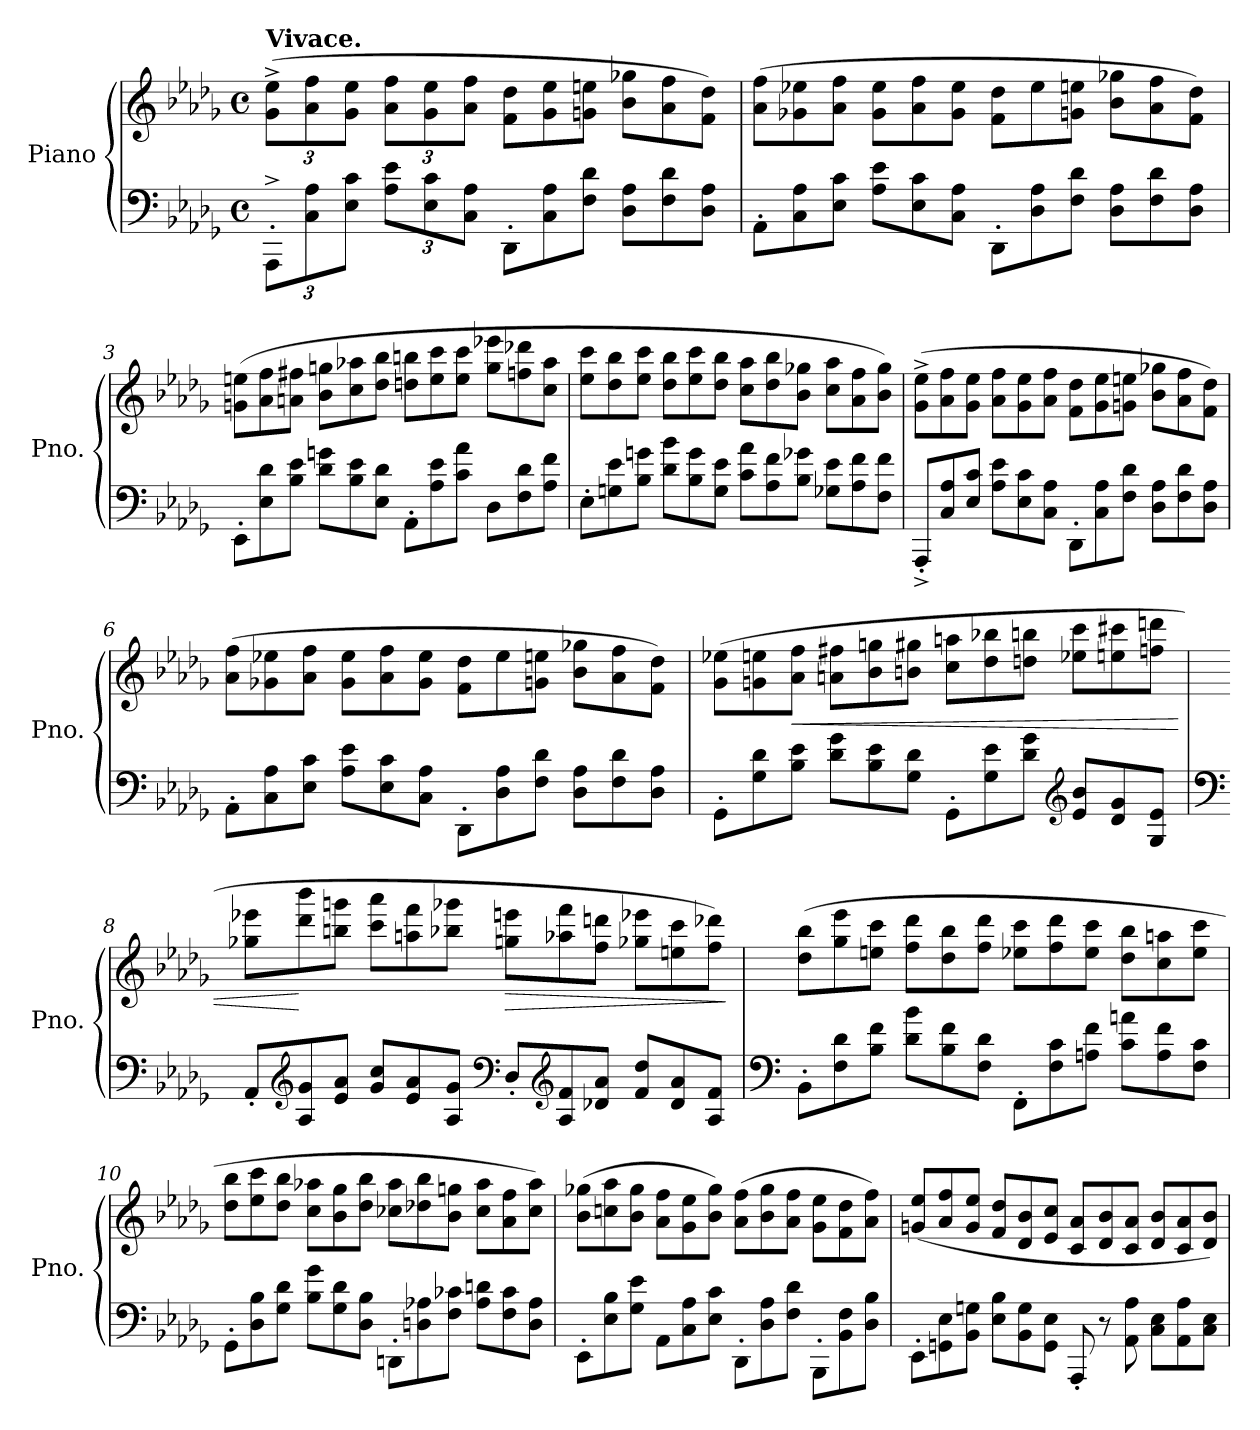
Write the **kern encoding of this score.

**kern	**kern	**dynam
*part1	*part1	*part1
*staff2	*staff1	*staff1/2
*I"Piano	*	*
*I'Pno.	*	*
*clefF4	*clefG2	*
*k[b-e-a-d-g-]	*k[b-e-a-d-g-]	*
*M4/4	*M4/4	*
*met(c)	*met(c)	*
*MM138	*MM138	*
=1	=1	=1
!	!LO:TX:a:B:t=Vivace.	!
!	!	!LO:DY:a=2
12AAA-'^\L	(12g-\^ 12ee-\^L	other-dynamics
12C\ 12A-\	12a-\ 12ff\	.
12E-\ 12c\J	12g-\ 12ee-\J	.
12A-\ 12e-\L	12a-\ 12ff\L	.
!	!	!LO:DY:a
12E-\ 12c\	12g-\ 12ee-\	other-dynamics
12C\ 12A-\J	12a-\ 12ff\J	.
*Xtuplet	*Xtuplet	*
12DD-'\L	12f\ 12dd-\L	.
12C\ 12A-\	12g-\ 12ee-\	.
12F\ 12d-\J	12gn\ 12een\J	.
12D-\ 12A-\L	12b-\ 12gg-X\L	.
12F\ 12d-\	12a-\ 12ff\	.
12D-\ 12A-\J	12f\ 12dd-\J)	.
=2	=2	=2
12AA-'\L	(12a-\ 12ff\L	.
12C\ 12A-\	12g-X\ 12ee-X\	.
12E-\ 12c\J	12a-\ 12ff\J	.
12A-\ 12e-\L	12g-\ 12ee-\L	.
12E-\ 12c\	12a-\ 12ff\	.
12C\ 12A-\J	12g-\ 12ee-\J	.
12DD-'\L	12f\ 12dd-\L	.
12D-\ 12A-\	12ee-\	.
12F\ 12d-\J	12gn\ 12een\J	.
12D-\ 12A-\L	12b-\ 12gg-X\L	.
12F\ 12d-\	12a-\ 12ff\	.
12D-\ 12A-\J	12f\ 12dd-\J)	.
!!LO:LB:g=z
=3	=3	=3
12EE-'\L	(12gn\ 12een\L	.
12E-\ 12d-\	12a-\ 12ff\	.
12B-\ 12e-\J	12an\ 12ff#X\J	.
12d-\ 12gn\L	12b-\ 12ggn\L	.
12B-\ 12e-\	12cc\ 12aa-X\	.
12E-\ 12d-\J	12dd-\ 12bb-\J	.
12AA-'\L	12ddn\ 12bbn\L	.
12A-\ 12e-\	12ee\ 12ccc\	.
12c\ 12a-\J	12ee\ 12ccc\J	.
12D-\L	12gg\ 12eee-X\L	.
12F\ 12d-\	12ffn\ 12ddd-X\	.
12A-\ 12f\J	12cc\ 12aa-\J	.
=4	=4	=4
12E-'\L	12ee-\ 12ccc\L	.
12Gn\ 12e-\	12dd-\ 12bb-\	.
12B-\ 12gn\J	12ee-\ 12ccc\J	.
12d-\ 12b-\L	12dd-\ 12bb-\L	.
12B-\ 12g\	12ee-\ 12ccc\	.
12G\ 12e-\J	12dd-\ 12bb-\J	.
12c\ 12a-\L	12cc\ 12aa-\L	.
12A-\ 12f\	12dd-\ 12bb-\	.
12B-\ 12g-X\J	12b-\ 12gg-X\J	.
12G-X\ 12e-\L	12cc\ 12aa-\L	.
12A-\ 12f\	12a-\ 12ff\	.
12F\ 12f\J	12b-\ 12gg-\J)	.
!!LO:LB:g=z
=5	=5	=5
12AAA-'^/L	(12g-\^ 12ee-\^L	.
12C/ 12A-/	12a-\ 12ff\	.
12E-/ 12c/J	12g-\ 12ee-\J	.
12A-\ 12e-\L	12a-\ 12ff\L	.
12E-\ 12c\	12g-\ 12ee-\	.
12C\ 12A-\J	12a-\ 12ff\J	.
12DD-'\L	12f\ 12dd-\L	.
12C\ 12A-\	12g-\ 12ee-\	.
12F\ 12d-\J	12gn\ 12een\J	.
12D-\ 12A-\L	12b-\ 12gg-X\L	.
12F\ 12d-\	12a-\ 12ff\	.
12D-\ 12A-\J	12f\ 12dd-\J)	.
=6	=6	=6
12AA-'\L	(12a-\ 12ff\L	.
12C\ 12A-\	12g-X\ 12ee-X\	.
12E-\ 12c\J	12a-\ 12ff\J	.
12A-\ 12e-\L	12g-\ 12ee-\L	.
12E-\ 12c\	12a-\ 12ff\	.
12C\ 12A-\J	12g-\ 12ee-\J	.
12DD-'\L	12f\ 12dd-\L	.
12D-\ 12A-\	12ee-\	.
12F\ 12d-\J	12gn\ 12een\J	.
12D-\ 12A-\L	12b-\ 12gg-X\L	.
12F\ 12d-\	12a-\ 12ff\	.
12D-\ 12A-\J	12f\ 12dd-\J)	.
!!LO:LB:g=z
=7	=7	=7
12GG-'\L	(12g-\ 12ee-X\L	.
12G-\ 12d-\	12gn\ 12een\	.
!	!	!LO:HP:b
12B-\ 12e-\J	12a-\ 12ff\J	<
12d-\ 12g-\L	12an\ 12ff#X\L	.
12B-\ 12e-\	12b-\ 12ggn\	.
12G-\ 12d-\J	12bn\ 12gg#X\J	.
12GG-'\L	12cc\ 12aan\L	.
12G-\ 12e-\	12dd-\ 12bb-X\	.
12d-\ 12g-\J	12ddn\ 12bbn\J	.
*clefG2	*	*
12e-/ 12b-/L	12ee-X\ 12ccc\L	.
12d-/ 12g-/	12een\ 12ccc#X\	.
12G-/ 12e-/J	12ffn\ 12dddn\J	.
!!LO:PB:g=z
=8	=8	=8
*clefF4	*	*
12AA-'/L	12gg-X\ 12eee-X\L	.
*clefG2	*	*
12A-/ 12g-/	12ddd-\ 12bbb-\	[
12e-/ 12a-/J	12bbn\ 12gggn\J	.
12g-/ 12cc/L	12ccc\ 12aaa-\L	.
12e-/ 12a-/	12aan\ 12fff\	.
12A-/ 12g-/J	12bb-X\ 12ggg-X\J	.
*clefF4	*	*
!	!	!LO:HP:b
12D-'/L	12ggn\ 12eeen\L	>
*clefG2	*	*
12A-/ 12f/	12aa-X\ 12fff\	.
12d-X/ 12a-/J	12ff\ 12dddn\J	.
12f/ 12dd-/L	12gg-X\ 12eee-X\L	.
12d-/ 12a-/	12een\ 12ccc\	.
12A-/ 12f/J	12ff\ 12ddd-X\J)	.
.	.	]
!!LO:PB:g=z
=9	=9	=9
*clefF4	*	*
12BB-'\L	(12dd-\ 12bb-\L	.
12F\ 12d-\	12gg-\ 12eee-\	.
12B-\ 12f\J	12een\ 12ccc\J	.
12d-\ 12b-\L	12ff\ 12ddd-\L	.
12B-\ 12f\	12dd-\ 12bb-\	.
12F\ 12d-\J	12ff\ 12ddd-\J	.
12FF'\L	12ee-X\ 12ccc\L	.
12F\ 12c\	12ff\ 12ddd-\	.
12An\ 12f\J	12ee-\ 12ccc\J	.
12c\ 12an\L	12dd-\ 12bb-\L	.
12A\ 12f\	12cc\ 12aan\	.
12F\ 12c\J	12ee-\ 12ccc\J	.
=10	=10	=10
12GG-'\L	12dd-\ 12bb-\L	.
12D-\ 12B-\	12ee-\ 12ccc\	.
12G-\ 12d-\J	12dd-\ 12bb-\J	.
12B-\ 12g-\L	12cc\ 12aa-X\L	.
12G-\ 12d-\	12b-\ 12gg-\	.
12D-\ 12B-\J	12dd-\ 12bb-\J	.
12DDn'\L	12cc-X\ 12aa-\L	.
12Dn\ 12A-X\	12dd-X\ 12bb-\	.
12F\ 12c-X\J	12b-\ 12ggn\J	.
12A-\ 12dn\L	12cc-\ 12aa-\L	.
12F\ 12c-\	12a-\ 12ff\	.
12D\ 12A-\J	12cc-\ 12aa-\J)	.
!!LO:LB:g=z
=11	=11	=11
12EE-'\L	(12b-\ 12gg-X\L	.
12E-\ 12B-\	12ccn\ 12aa-\	.
12G-\ 12e-\J	12b-\ 12gg-\J	.
12AA-\L	12a-\ 12ff\L	.
12C\ 12A-\	12g-\ 12ee-\	.
12E-\ 12c\J	12b-\ 12gg-\J)	.
12DD-'\L	(12a-\ 12ff\L	.
12D-\ 12A-\	12b-\ 12gg-\	.
12F\ 12d-\J	12a-\ 12ff\J	.
12BBB-'\L	12g-\ 12ee-\L	.
12BB-\ 12F\	12f\ 12dd-\	.
12D-\ 12B-\J	12a-\ 12ff\J)	.
=12	=12	=12
12EE-'\L	(12gn/ 12ee-/L	.
12GGn\ 12E-\	12a-/ 12ff/	.
12BB-\ 12Gn\J	12g/ 12ee-/J	.
12E-\ 12B-\L	12f/ 12dd-/L	.
12BB-\ 12G\	12d-/ 12b-/	.
12GG\ 12E-\J	12e-/ 12cc/J	.
12AAA-'/	12c/ 12a-/L	.
12r	12d-/ 12b-/	.
12AA-\ 12A-\	12c/ 12a-/J	.
12C\ 12E-\L	12d-/ 12b-/L	.
12AA-\ 12A-\	12c/ 12a-/	.
12C\ 12E-\J	12d-/ 12b-/J)	.
=	=	=
*-	*-	*-
